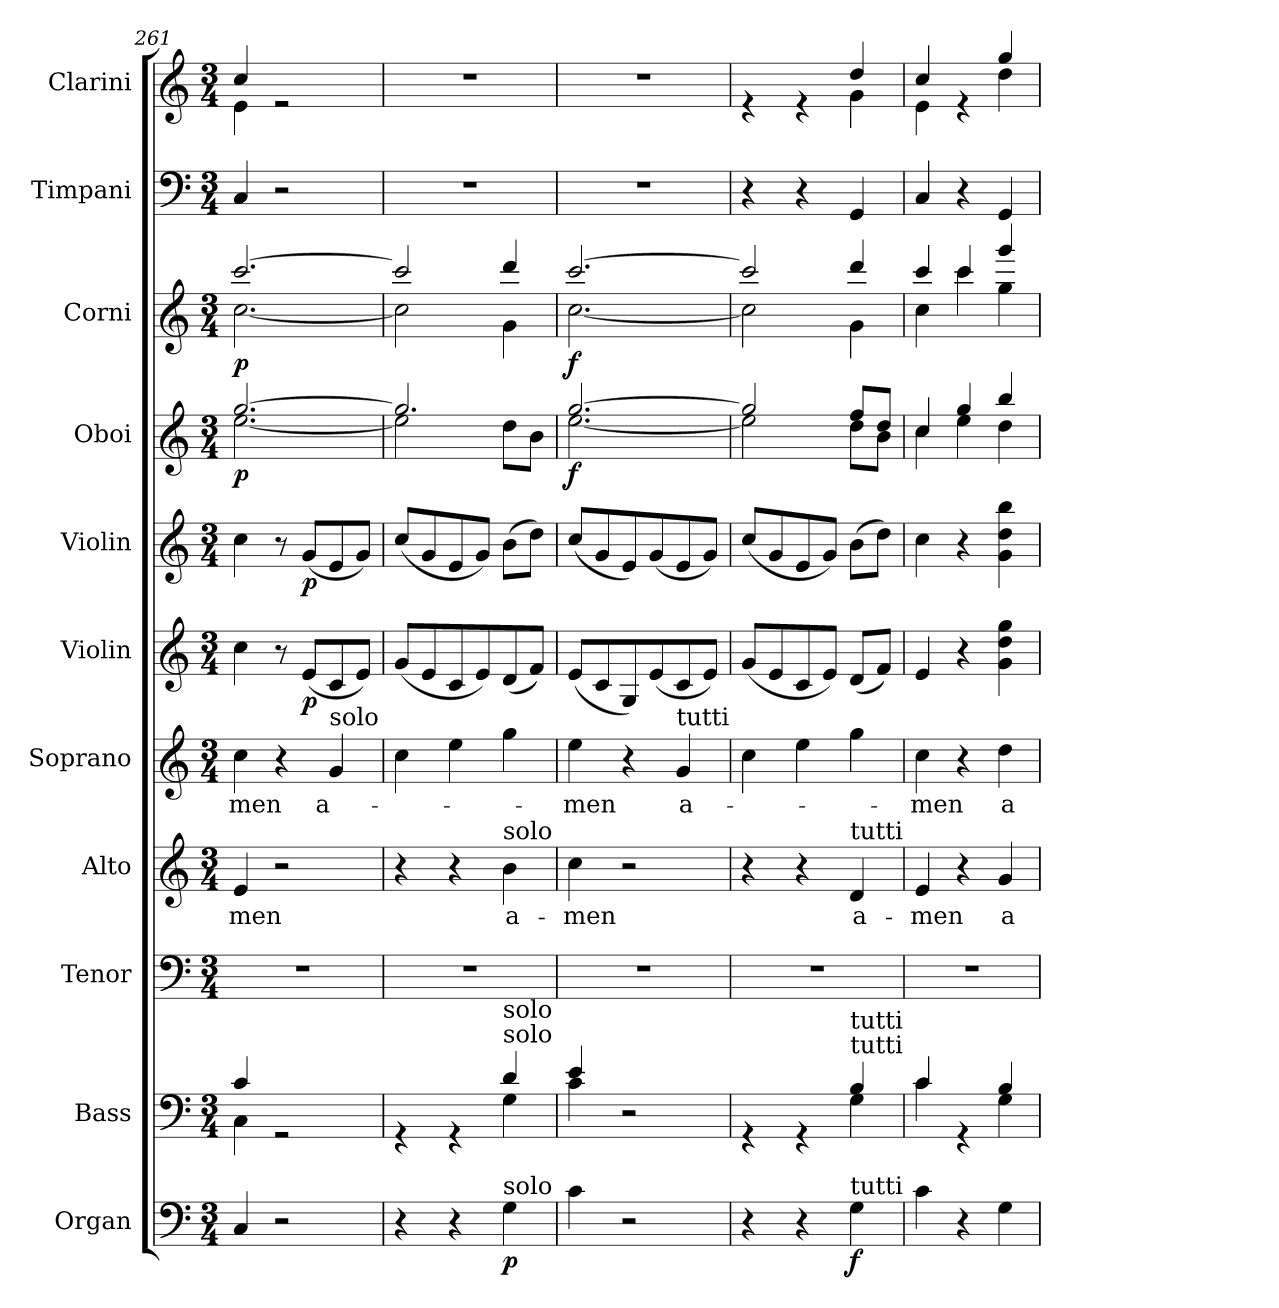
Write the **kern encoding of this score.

**kern	**dynam	**kern	**kern	**kern	**text	**kern	**text	**kern	**dynam	**kern	**dynam	**kern	**dynam	**kern	**dynam	**kern	**kern
*part11	*part11	*part10	*part9	*part8	*part8	*part7	*part7	*part6	*part6	*part5	*part5	*part4	*part4	*part3	*part3	*part2	*part1
*staff11	*staff11	*staff10	*staff9	*staff8	*staff8	*staff7	*staff7	*staff6	*staff6	*staff5	*staff5	*staff4	*staff4	*staff3	*staff3	*staff2	*staff1
*I"Organ	*	*I"Bass	*I"Tenor	*I"Alto	*	*I"Soprano	*	*I"Violin	*	*I"Violin	*	*I"Oboi	*	*I"Corni	*	*I"Timpani	*I"Clarini
*	*	*	*	*I'A	*	*	*	*I'Vln	*	*I'Vln	*	*I'O	*	*	*	*	*I'C
!!LO:PB:g=z
*clefF4	*	*clefF4	*clefF4	*clefG2	*	*clefG2	*	*clefG2	*	*clefG2	*	*clefG2	*	*clefG2	*	*clefF4	*clefG2
*	*	*	*	*	*	*	*	*	*	*	*	*	*	*ITrd7c12	*	*	*
*k[]	*	*k[]	*k[]	*k[]	*	*k[]	*	*k[]	*	*k[]	*	*k[]	*	*k[]	*	*k[]	*k[]
*M3/4	*	*M3/4	*M3/4	*M3/4	*	*M3/4	*	*M3/4	*	*M3/4	*	*M3/4	*	*M3/4	*	*M3/4	*M3/4
=261	=261	=261	=261	=261	=261	=261	=261	=261	=261	=261	=261	=261	=261	=261	=261	=261	=261
*	*	*^	*	*	*	*	*	*	*	*	*	*	*	*	*	*	*
!	!	!	!	!	!	!LO:LY:b	!	!LO:LY:b	!	!	!	!	!	!LO:DY:b	!	!LO:DY:b	!	!
*	*	*	*	*	*	*	*	*	*	*	*	*	*^	*	*^	*	*	*^
4C/	.	4c/	4C\	2.r	4e/	-men	4cc\	-men	4cc\	.	4cc\	.	[2.gg/	[2.ee\	p	[2.cc/	[2.c\	p	4C/	4cc/	4e\
2r	.	2rGG	2ryy	.	2r	.	4r	.	8r	.	8r	.	.	.	.	.	.	.	2r	2re	2ryy
!	!	!	!	!	!	!	!	!	!	!LO:DY:b	!	!LO:DY:b	!	!	!	!	!	!	!	!	!
.	.	.	.	.	.	.	.	.	(8e/L	p	(8g/L	p	.	.	.	.	.	.	.	.	.
!	!	!	!	!	!	!	!LO:TX:a:t=solo	!	!	!	!	!	!	!	!	!	!	!	!	!	!
!	!	!	!	!	!	!	!	!LO:LY:b	!	!	!	!	!	!	!	!	!	!	!	!	!
.	.	.	.	.	.	.	4g/	a-	8c/	.	8e/	.	.	.	.	.	.	.	.	.	.
.	.	.	.	.	.	.	.	.	8e/J)	.	8g/J)	.	.	.	.	.	.	.	.	.	.
*	*	*	*	*	*	*	*	*	*	*	*	*	*	*	*	*	*	*	*	*v	*v
=262	=262	=262	=262	=262	=262	=262	=262	=262	=262	=262	=262	=262	=262	=262	=262	=262	=262	=262	=262	=262
4r	.	4rGG	2ryy	2.r	4r	.	4cc\	.	(8g/L	.	(8cc/L	.	2.gg/]	2ee\]	.	2cc/]	2c\]	.	2.r	2.r
.	.	.	.	.	.	.	.	.	8e/	.	8g/	.	.	.	.	.	.	.	.	.
4r	.	4rGG	.	.	4r	.	4ee\	.	8c/	.	8e/	.	.	.	.	.	.	.	.	.
.	.	.	.	.	.	.	.	.	8e/)	.	8g/J)	.	.	.	.	.	.	.	.	.
!	!	!	!	!	!LO:TX:a:t=solo	!	!	!	!	!	!	!	!	!	!	!	!	!	!	!
!	!	!LO:TX:a:t=solo	!	!	!	!	!	!	!	!	!	!	!	!	!	!	!	!	!	!
!	!	!LO:TX:a:t=solo	!	!	!	!	!	!	!	!	!	!	!	!	!	!	!	!	!	!
!LO:TX:a:t=solo	!	!	!	!	!	!	!	!	!	!	!	!	!	!	!	!	!	!	!	!
!	!LO:DY:b	!	!	!	!	!LO:LY:b	!	!	!	!	!	!	!	!	!	!	!	!	!	!
4G\	p	4d/	4G\	.	4b\	a-	4gg\	.	(8d/	.	(8b\L	.	.	8dd\L	.	4dd/	4G\	.	.	.
.	.	.	.	.	.	.	.	.	8f/J)	.	8dd\J)	.	.	8b\J	.	.	.	.	.	.
=263	=263	=263	=263	=263	=263	=263	=263	=263	=263	=263	=263	=263	=263	=263	=263	=263	=263	=263	=263	=263
!	!	!	!	!	!	!LO:LY:b	!	!LO:LY:b	!	!	!	!	!	!	!LO:DY:b	!	!	!LO:DY:b	!	!
4c\	.	4e/	4c\	2.r	4cc\	-men	4ee\	-men	(8e/L	.	(8cc/L	.	[2.gg/	[2.ee\	f	[2.cc/	[2.c\	f	2.r	2.r
.	.	.	.	.	.	.	.	.	8c/	.	8g/	.	.	.	.	.	.	.	.	.
2r	.	2r	2ryy	.	2r	.	4r	.	8G/)	.	8e/)	.	.	.	.	.	.	.	.	.
.	.	.	.	.	.	.	.	.	(8e/	.	(8g/	.	.	.	.	.	.	.	.	.
!	!	!	!	!	!	!	!LO:TX:a:t=tutti	!	!	!	!	!	!	!	!	!	!	!	!	!
!	!	!	!	!	!	!	!	!LO:LY:b	!	!	!	!	!	!	!	!	!	!	!	!
.	.	.	.	.	.	.	4g/	a-	8c/	.	8e/	.	.	.	.	.	.	.	.	.
.	.	.	.	.	.	.	.	.	8e/J)	.	8g/J)	.	.	.	.	.	.	.	.	.
=264	=264	=264	=264	=264	=264	=264	=264	=264	=264	=264	=264	=264	=264	=264	=264	=264	=264	=264	=264	=264
*	*	*	*	*	*	*	*	*	*	*	*	*	*	*	*	*	*	*	*	*^
4r	.	4rGG	2ryy	2.r	4r	.	4cc\	.	(8g/L	.	(8cc/L	.	2gg/]	2ee\]	.	2cc/]	2c\]	.	4r	4re	2ryy
.	.	.	.	.	.	.	.	.	8e/	.	8g/	.	.	.	.	.	.	.	.	.	.
4r	.	4rGG	.	.	4r	.	4ee\	.	8c/	.	8e/	.	.	.	.	.	.	.	4r	4re	.
.	.	.	.	.	.	.	.	.	8e/J)	.	8g/J)	.	.	.	.	.	.	.	.	.	.
!	!	!	!	!	!LO:TX:a:t=tutti	!	!	!	!	!	!	!	!	!	!	!	!	!	!	!	!
!	!	!LO:TX:a:t=tutti	!	!	!	!	!	!	!	!	!	!	!	!	!	!	!	!	!	!	!
!	!	!LO:TX:a:t=tutti	!	!	!	!	!	!	!	!	!	!	!	!	!	!	!	!	!	!	!
!LO:TX:a:t=tutti	!	!	!	!	!	!	!	!	!	!	!	!	!	!	!	!	!	!	!	!	!
!	!LO:DY:b	!	!	!	!	!LO:LY:b	!	!	!	!	!	!	!	!	!	!	!	!	!	!	!
4G\	f	4B/	4G\	.	4d/	a-	4gg\	.	(8d/L	.	(8b\L	.	8ff/L	8dd\L	.	4dd/	4G\	.	4GG/	4dd/	4g\
.	.	.	.	.	.	.	.	.	8f/J)	.	8dd\J)	.	8dd/J	8b\J	.	.	.	.	.	.	.
=265	=265	=265	=265	=265	=265	=265	=265	=265	=265	=265	=265	=265	=265	=265	=265	=265	=265	=265	=265	=265	=265
!	!	!	!	!	!	!LO:LY:b	!	!LO:LY:b	!	!	!	!	!	!	!	!	!	!	!	!	!
4c\	.	4c/	4c\	2.r	4e/	-men	4cc\	-men	4e/	.	4cc\	.	4cc/	4cc\	.	4cc/	4c\	.	4C/	4cc/	4e\
4r	.	4rGG	4ryy	.	4r	.	4r	.	4r	.	4r	.	4gg/	4ee\	.	4cc/	4cc\	.	4r	4re	4ryy
!	!	!	!	!	!	!LO:LY:b	!	!LO:LY:b	!	!	!	!	!	!	!	!	!	!	!	!	!
4G\	.	4B/	4G\	.	4g/	a-	4dd\	a-	4g\ 4dd\ 4gg\	.	4g\ 4dd\ 4bb\	.	4bb/	4dd\	.	4gg/	4g\	.	4GG/	4gg/	4dd\
*	*	*	*	*	*	*	*	*	*	*	*	*	*v	*v	*	*	*	*	*	*v	*v
*	*	*v	*v	*	*	*	*	*	*	*	*	*	*	*	*v	*v	*	*	*
=	=	=	=	=	=	=	=	=	=	=	=	=	=	=	=	=	=
*-	*-	*-	*-	*-	*-	*-	*-	*-	*-	*-	*-	*-	*-	*-	*-	*-	*-
